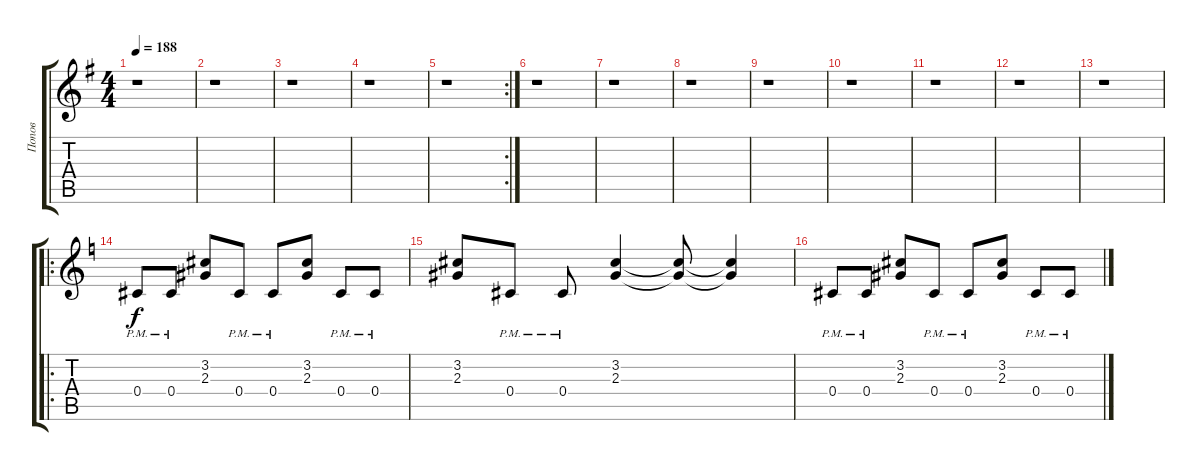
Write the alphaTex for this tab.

\track ("Попов" "Попов") {instrument distortionguitar}
\staff {score tabs}
\tuning (Eb4 Bb3 Gb3 Db3 Ab2 Eb2) {hide}
\ts (4 4)
\tempo 188
\clef g2
\ks g
r.1{dy f} |
r.1 |
r.1 |
r.1 |
\rc 2
r.1 |
r.1 |
r.1 |
r.1 |
r.1 |
r.1 |
r.1 |
r.1 |
r.1 |
\ro
\ks c
0.4{pm}.8 0.4{pm}.8 (3.2 2.3).8 0.4{pm}.8 0.4{pm}.8 (3.2 2.3).8 0.4{pm}.8 0.4{pm}.8 |
(3.2 2.3).8 0.4{pm}.8 0.4{pm}.8 (3.2 2.3).4 (3.2{t} 2.3{t}).8 (3.2{t} 2.3{t}).4 |
0.4{pm}.8 0.4{pm}.8 (3.2 2.3).8 0.4{pm}.8 0.4{pm}.8 (3.2 2.3).8 0.4{pm}.8 0.4{pm}.8
